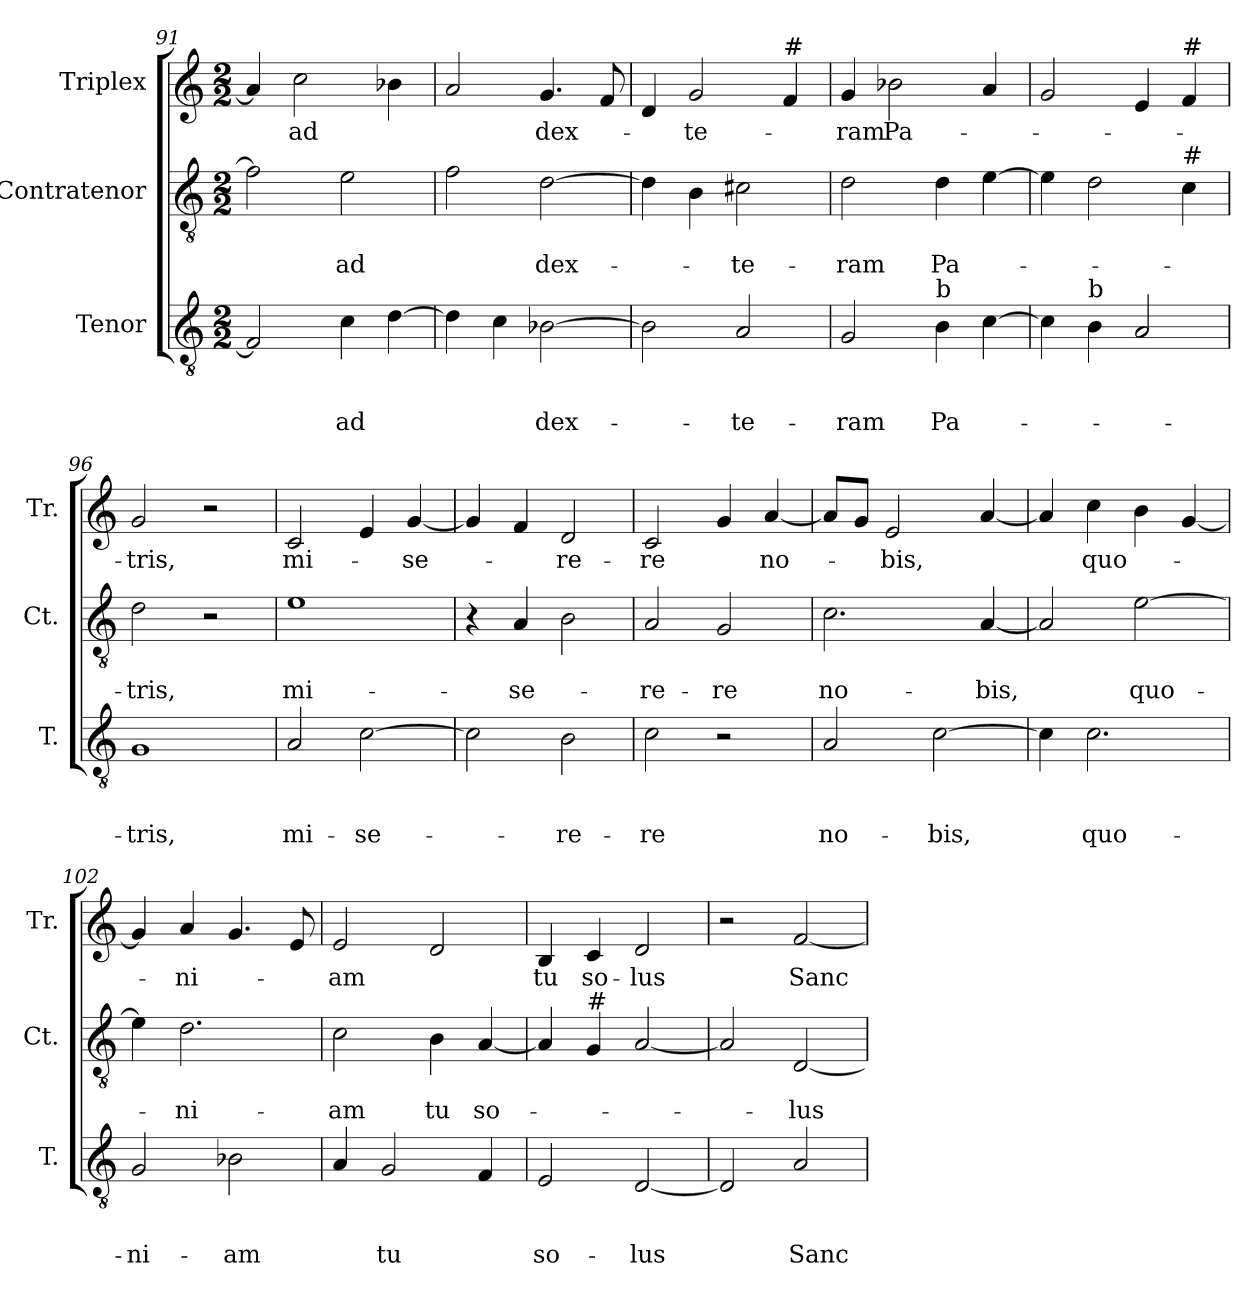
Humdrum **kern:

**kern	**text	**text	**text	**kern	**text	**text	**kern	**text
*part3	*part3	*part3	*part3	*part2	*part2	*part2	*part1	*part1
*staff3	*staff3	*staff3	*staff3	*staff2	*staff2	*staff2	*staff1	*staff1
*I"Tenor	*	*	*	*I"Contratenor	*	*	*I"Triplex	*
*I'T.	*	*	*	*I'Ct.	*	*	*I'Tr.	*
*clefGv2	*	*	*	*clefGv2	*	*	*clefG2	*
*k[]	*	*	*	*k[]	*	*	*k[]	*
*C:	*	*	*	*C:	*	*	*C:	*
*M2/2	*	*	*	*M2/2	*	*	*M2/2	*
=91	=91	=91	=91	=91	=91	=91	=91	=91
2F/]	.	.	.	2f\]	.	.	4a/]	.
!	!	!	!	!	!	!	!	!LO:LY:b
.	.	.	.	.	.	.	2cc\	ad
!	!	!	!LO:LY:b	!	!	!LO:LY:b	!	!
4c\	.	.	ad	2e\	.	ad	.	.
[>4d\	.	.	.	.	.	.	4b-X\	.
=92	=92	=92	=92	=92	=92	=92	=92	=92
4d\]	.	.	.	2f\	.	.	2a/	.
4c\	.	.	.	.	.	.	.	.
!	!	!	!LO:LY:b	!	!	!LO:LY:b	!	!LO:LY:b
[>2B-X\	.	.	dex-	[>2d\	.	dex-	4.g/	dex-
.	.	.	.	.	.	.	8f/	.
=93	=93	=93	=93	=93	=93	=93	=93	=93
2B-\]	.	.	.	4d\]	.	.	4d/	.
!	!	!	!	!	!	!	!	!LO:LY:b
.	.	.	.	4B\	.	.	2g/	-te-
!	!	!	!LO:LY:b	!	!	!LO:LY:b	!	!
2A/	.	.	-te-	2c#X\	.	-te-	.	.
!	!	!	!	!	!	!	!LO:TX:a:t=#	!
.	.	.	.	.	.	.	4f/	.
=94	=94	=94	=94	=94	=94	=94	=94	=94
!	!	!	!LO:LY:b	!	!	!LO:LY:b	!	!LO:LY:b
2G/	.	.	-ram	2d\	.	-ram	4g/	-ram
!	!	!	!	!	!	!	!	!LO:LY:b
.	.	.	.	.	.	.	2b-X\	Pa-
!LO:TX:a:t=b	!	!	!	!	!	!	!	!
!	!	!	!LO:LY:b	!	!	!LO:LY:b	!	!
4B\	.	.	Pa-	4d\	.	Pa-	.	.
[>4c\	.	.	.	[>4e\	.	.	4a/	.
=95	=95	=95	=95	=95	=95	=95	=95	=95
4c\]	.	.	.	4e\]	.	.	2g/	.
!LO:TX:a:t=b	!	!	!	!	!	!	!	!
4B\	.	.	.	2d\	.	.	.	.
2A/	.	.	.	.	.	.	4e/	.
!	!	!	!	!	!	!	!LO:TX:a:t=#	!
!	!	!	!	!LO:TX:a:t=#	!	!	!	!
.	.	.	.	4c\	.	.	4f/	.
=96	=96	=96	=96	=96	=96	=96	=96	=96
!	!	!	!LO:LY:b	!	!	!LO:LY:b	!	!LO:LY:b
1G	.	.	-tris,	2d\	.	-tris,	2g/	-tris,
.	.	.	.	2r	.	.	2r	.
!!LO:LB:g=z
=97	=97	=97	=97	=97	=97	=97	=97	=97
!	!	!	!LO:LY:b	!	!	!LO:LY:b	!	!LO:LY:b
2A/	.	.	mi-	1e	.	mi-	2c/	mi-
!	!	!	!LO:LY:b	!	!	!	!	!
[>2c\	.	.	-se-	.	.	.	4e/	.
!	!	!	!	!	!	!	!	!LO:LY:b
.	.	.	.	.	.	.	[<4g/	-se-
=98	=98	=98	=98	=98	=98	=98	=98	=98
2c\]	.	.	.	4r	.	.	4g/]	.
!	!	!	!	!	!	!LO:LY:b	!	!
.	.	.	.	4A/	.	-se-	4f/	.
!	!	!	!LO:LY:b	!	!	!	!	!LO:LY:b
2B\	.	.	-re-	2B\	.	.	2d/	-re-
=99	=99	=99	=99	=99	=99	=99	=99	=99
!	!	!	!LO:LY:b	!	!	!LO:LY:b	!	!LO:LY:b
2c\	.	.	-re	2A/	.	-re-	2c/	-re
!	!	!	!	!	!	!LO:LY:b	!	!
2r	.	.	.	2G/	.	-re	4g/	.
!	!	!	!	!	!	!	!	!LO:LY:b
.	.	.	.	.	.	.	[<4a/	no-
=100	=100	=100	=100	=100	=100	=100	=100	=100
!	!	!	!LO:LY:b	!	!	!LO:LY:b	!	!
2A/	.	.	no-	2.c\	.	no-	8a/L]	.
.	.	.	.	.	.	.	8g/J	.
!	!	!	!	!	!	!	!	!LO:LY:b
.	.	.	.	.	.	.	2e/	-bis,
!	!	!	!LO:LY:b	!	!	!	!	!
[>2c\	.	.	-bis,	.	.	.	.	.
!	!	!	!	!	!	!LO:LY:b	!	!
.	.	.	.	[<4A/	.	-bis,	[<4a/	.
=101	=101	=101	=101	=101	=101	=101	=101	=101
4c\]	.	.	.	2A/]	.	.	4a/]	.
!	!	!	!LO:LY:b	!	!	!	!	!LO:LY:b
2.c\	.	.	quo-	.	.	.	4cc\	quo-
!	!	!	!	!	!	!LO:LY:b	!	!
.	.	.	.	[>2e\	.	quo-	4b\	.
.	.	.	.	.	.	.	[<4g/	.
=102	=102	=102	=102	=102	=102	=102	=102	=102
!	!	!	!LO:LY:b	!	!	!	!	!
2G/	.	.	-ni-	4e\]	.	.	4g/]	.
!	!	!	!	!	!	!LO:LY:b	!	!LO:LY:b
.	.	.	.	2.d\	.	-ni-	4a/	-ni-
!	!	!	!LO:LY:b	!	!	!	!	!
2B-X\	.	.	-am	.	.	.	4.g/	.
.	.	.	.	.	.	.	8e/	.
=103	=103	=103	=103	=103	=103	=103	=103	=103
!	!	!	!	!	!	!LO:LY:b	!	!LO:LY:b
4A/	.	.	.	2c\	.	-am	2e/	-am
!	!	!	!LO:LY:b	!	!	!	!	!
2G/	.	.	tu	.	.	.	.	.
!	!	!	!	!	!	!LO:LY:b	!	!
.	.	.	.	4B\	.	tu	2d/	.
!	!	!	!	!	!	!LO:LY:b	!	!
4F/	.	.	.	[>4A/	.	so-	.	.
!!LO:PB:g=z
=104	=104	=104	=104	=104	=104	=104	=104	=104
!	!	!	!LO:LY:b	!	!	!	!	!LO:LY:b
2E/	.	.	so-	4A/]	.	.	4B/	tu
!	!	!	!	!LO:TX:a:t=#	!	!	!	!
!	!	!	!	!	!	!	!	!LO:LY:b
.	.	.	.	4G/	.	.	4c/	so-
!	!	!	!LO:LY:b	!	!	!	!	!LO:LY:b
[<2D/	.	.	-lus	[<2A/	.	.	2d/	-lus
=105	=105	=105	=105	=105	=105	=105	=105	=105
2D/]	.	.	.	2A/]	.	.	2r	.
!	!	!	!LO:LY:b	!	!	!LO:LY:b	!	!LO:LY:b
2A/	.	.	Sanc-	[<2D/	.	-lus	[<2f/	Sanc-
=	=	=	=	=	=	=	=	=
*-	*-	*-	*-	*-	*-	*-	*-	*-
